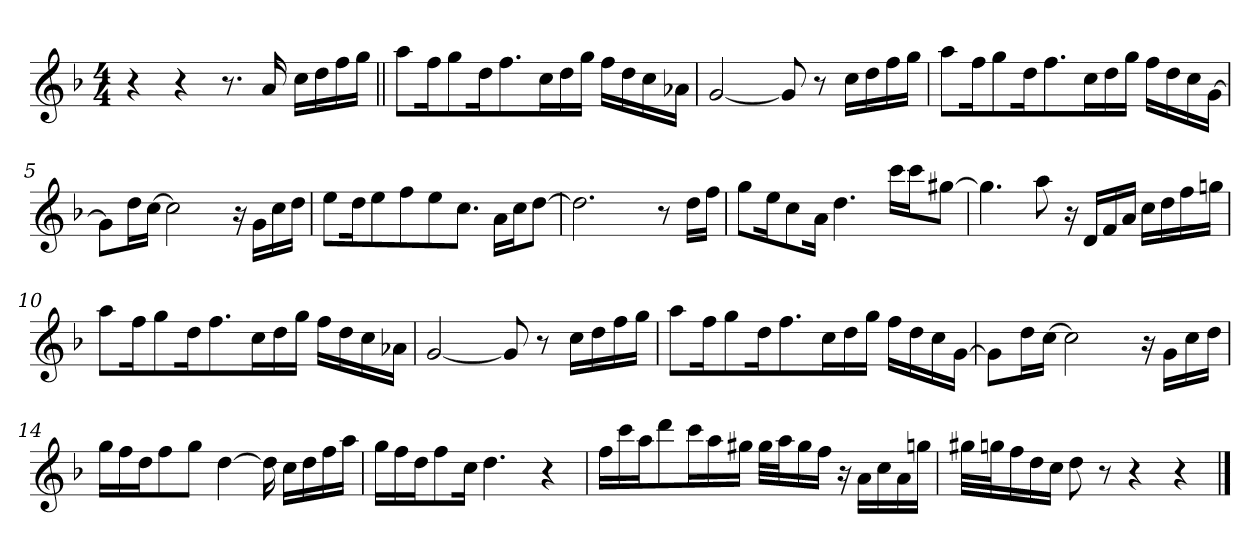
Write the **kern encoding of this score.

**kern
*part1
*staff1
*clefG2
*k[b-]
*F:
*M4/4
=1
4r
4r
8.r
16a/
16cc\LL
16dd\
16ff\
16gg\JJ
=2||
8aa\L
16ff\k
8gg\
16dd\k
8.ff\
16cc\L
16dd\
16gg\JJ
16ff\LL
16dd\
16cc\
16a-X\JJ
=3
[2g/
8g/]
8r
16cc\LL
16dd\
16ff\
16gg\JJ
!!LO:LB:g=z
=4
8aa\L
16ff\k
8gg\
16dd\k
8.ff\
16cc\L
16dd\
16gg\JJ
16ff\LL
16dd\
16cc\
[16g\JJ
=5
8g\L]
16dd\L
[16cc\JJ
2cc\]
16r
16g\LL
16cc\
16dd\JJ
=6
8ee\L
16dd\k
8ee\
8ff\
8ee\
8.cc\J
16a\LL
16cc\J
[8dd\J
=7
2.dd\]
8r
16dd\LL
16ff\JJ
!!LO:LB:g=z
=8
8gg\L
16ee\k
8cc\
16a\Jk
4.dd\
16ccc\LL
16ccc\J
[8gg#X\J
=9
4.gg#\]
8aa\
16r
16d/LL
16f/
16a/JJ
16cc\LL
16dd\
16ff\
16ggn\JJ
=10
8aa\L
16ff\k
8gg\
16dd\k
8.ff\
16cc\L
16dd\
16gg\JJ
16ff\LL
16dd\
16cc\
16a-X\JJ
=11
[2g/
8g/]
8r
16cc\LL
16dd\
16ff\
16gg\JJ
!!LO:LB:g=z
=12
8aa\L
16ff\k
8gg\
16dd\k
8.ff\
16cc\L
16dd\
16gg\JJ
16ff\LL
16dd\
16cc\
[16g\JJ
=13
8g\L]
16dd\L
[16cc\JJ
2cc\]
16r
16g\LL
16cc\
16dd\JJ
=14
16gg\LL
16ff\
16dd\J
8ff\
8gg\J
[4dd\
16dd\]
16cc\LL
16dd\
16ff\
16aa\JJ
=15
16gg\LL
16ff\
16dd\J
8ff\
16cc\Jk
4.dd\
4r
!!LO:LB:g=z
=16
16ff\LL
16ccc\
16aa\J
8ddd\
16ccc\L
16aa\
16gg#X\JJ
32gg#\LLL
32aa\J
16gg#\
16ff\JJ
16r
16a\LL
16cc\
16a\
16ggn\JJ
=17
32gg#X\LLL
32ggn\J
16ff\
16dd\
16cc\JJ
8dd\
8r
4r
4r
==
*-
